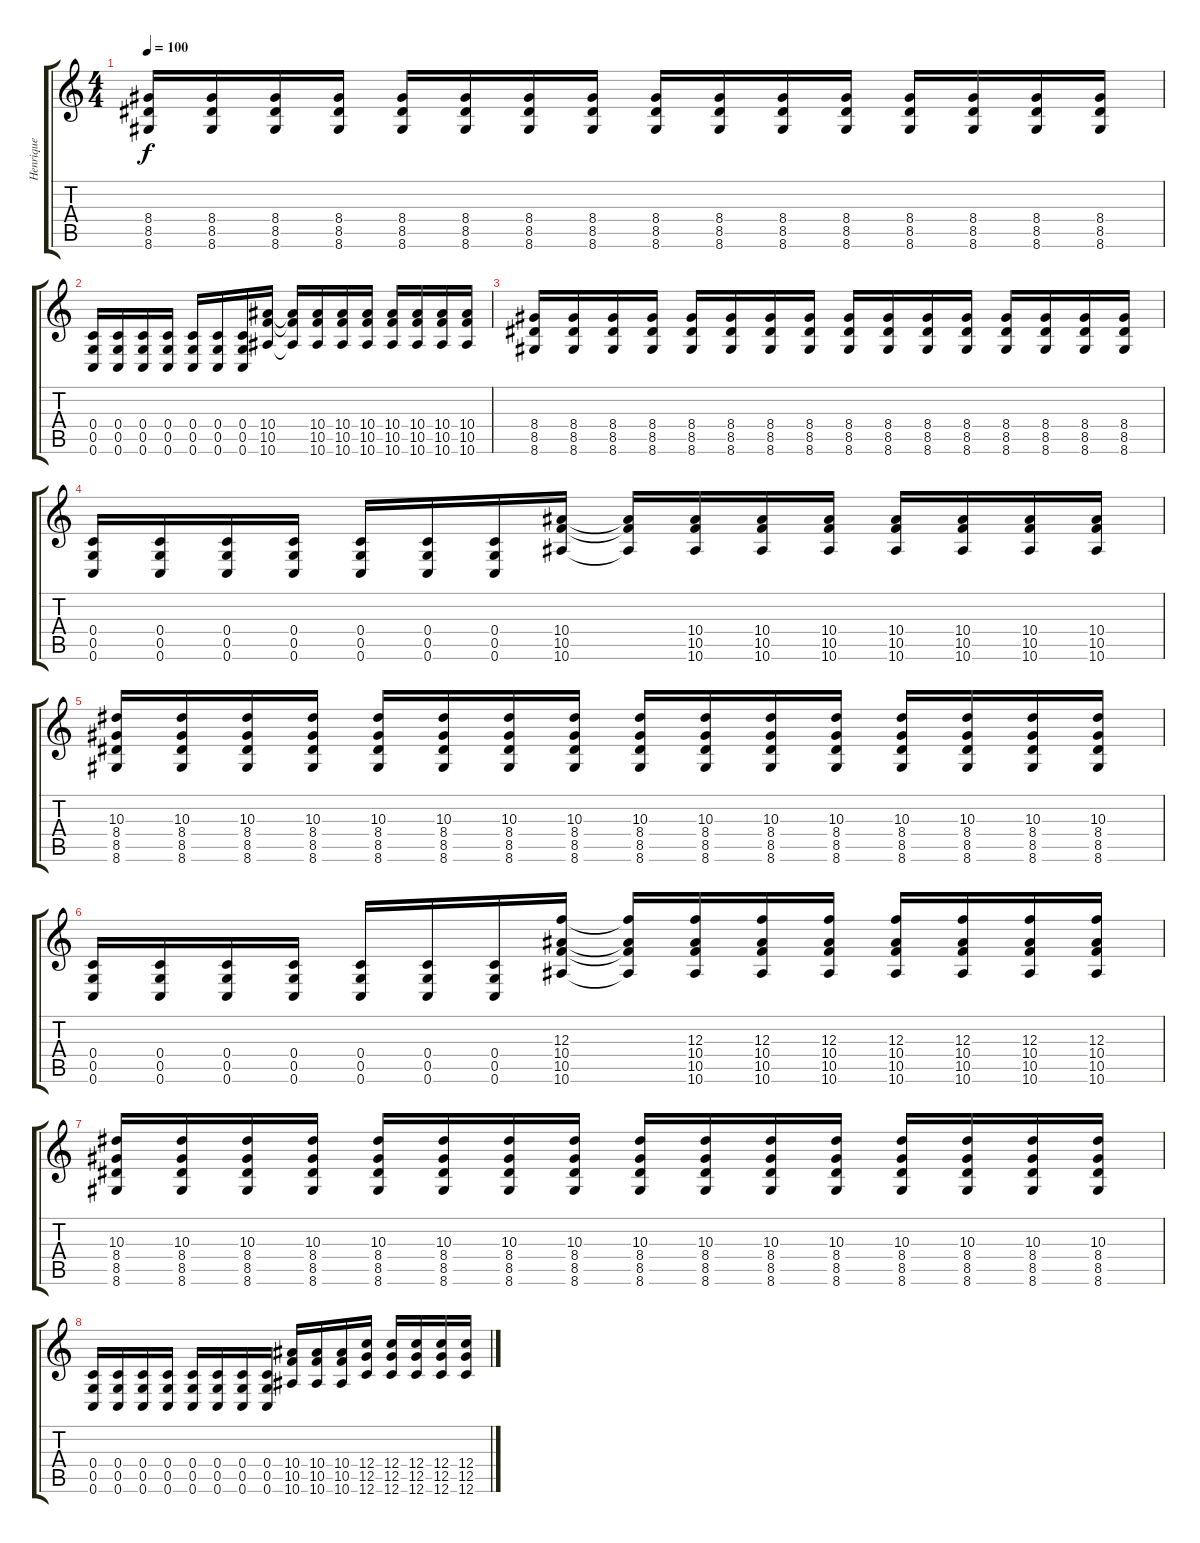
\track ("Henrique" "Henrique") {instrument distortionguitar}
\staff {score tabs}
\tuning (D4 A3 F3 C3 G2 C2) {hide}
\ts (4 4)
\tempo 100
\clef g2
\ks c
(8.4 8.5 8.6).16{dy f} (8.4 8.5 8.6).16 (8.4 8.5 8.6).16 (8.4 8.5 8.6).16 (8.4 8.5 8.6).16 (8.4 8.5 8.6).16 (8.4 8.5 8.6).16 (8.4 8.5 8.6).16 (8.4 8.5 8.6).16 (8.4 8.5 8.6).16 (8.4 8.5 8.6).16 (8.4 8.5 8.6).16 (8.4 8.5 8.6).16 (8.4 8.5 8.6).16 (8.4 8.5 8.6).16 (8.4 8.5 8.6).16 |
(0.4 0.5 0.6).16 (0.4 0.5 0.6).16 (0.4 0.5 0.6).16 (0.4 0.5 0.6).16 (0.4 0.5 0.6).16 (0.4 0.5 0.6).16 (0.4 0.5 0.6).16 (10.4 10.5 10.6).16 (10.4{t} 10.5{t} 10.6{t}).16 (10.4 10.5 10.6).16 (10.4 10.5 10.6).16 (10.4 10.5 10.6).16 (10.4 10.5 10.6).16 (10.4 10.5 10.6).16 (10.4 10.5 10.6).16 (10.4 10.5 10.6).16 |
(8.4 8.5 8.6).16 (8.4 8.5 8.6).16 (8.4 8.5 8.6).16 (8.4 8.5 8.6).16 (8.4 8.5 8.6).16 (8.4 8.5 8.6).16 (8.4 8.5 8.6).16 (8.4 8.5 8.6).16 (8.4 8.5 8.6).16 (8.4 8.5 8.6).16 (8.4 8.5 8.6).16 (8.4 8.5 8.6).16 (8.4 8.5 8.6).16 (8.4 8.5 8.6).16 (8.4 8.5 8.6).16 (8.4 8.5 8.6).16 |
(0.4 0.5 0.6).16 (0.4 0.5 0.6).16 (0.4 0.5 0.6).16 (0.4 0.5 0.6).16 (0.4 0.5 0.6).16 (0.4 0.5 0.6).16 (0.4 0.5 0.6).16 (10.4 10.5 10.6).16 (10.4{t} 10.5{t} 10.6{t}).16 (10.4 10.5 10.6).16 (10.4 10.5 10.6).16 (10.4 10.5 10.6).16 (10.4 10.5 10.6).16 (10.4 10.5 10.6).16 (10.4 10.5 10.6).16 (10.4 10.5 10.6).16 |
(10.3 8.4 8.5 8.6).16 (10.3 8.4 8.5 8.6).16 (10.3 8.4 8.5 8.6).16 (10.3 8.4 8.5 8.6).16 (10.3 8.4 8.5 8.6).16 (10.3 8.4 8.5 8.6).16 (10.3 8.4 8.5 8.6).16 (10.3 8.4 8.5 8.6).16 (10.3 8.4 8.5 8.6).16 (10.3 8.4 8.5 8.6).16 (10.3 8.4 8.5 8.6).16 (10.3 8.4 8.5 8.6).16 (10.3 8.4 8.5 8.6).16 (10.3 8.4 8.5 8.6).16 (10.3 8.4 8.5 8.6).16 (10.3 8.4 8.5 8.6).16 |
(0.4 0.5 0.6).16 (0.4 0.5 0.6).16 (0.4 0.5 0.6).16 (0.4 0.5 0.6).16 (0.4 0.5 0.6).16 (0.4 0.5 0.6).16 (0.4 0.5 0.6).16 (12.3 10.4 10.5 10.6).16 (12.3{t} 10.4{t} 10.5{t} 10.6{t}).16 (12.3 10.4 10.5 10.6).16 (12.3 10.4 10.5 10.6).16 (12.3 10.4 10.5 10.6).16 (12.3 10.4 10.5 10.6).16 (12.3 10.4 10.5 10.6).16 (12.3 10.4 10.5 10.6).16 (12.3 10.4 10.5 10.6).16 |
(10.3 8.4 8.5 8.6).16 (10.3 8.4 8.5 8.6).16 (10.3 8.4 8.5 8.6).16 (10.3 8.4 8.5 8.6).16 (10.3 8.4 8.5 8.6).16 (10.3 8.4 8.5 8.6).16 (10.3 8.4 8.5 8.6).16 (10.3 8.4 8.5 8.6).16 (10.3 8.4 8.5 8.6).16 (10.3 8.4 8.5 8.6).16 (10.3 8.4 8.5 8.6).16 (10.3 8.4 8.5 8.6).16 (10.3 8.4 8.5 8.6).16 (10.3 8.4 8.5 8.6).16 (10.3 8.4 8.5 8.6).16 (10.3 8.4 8.5 8.6).16 |
(0.4 0.5 0.6).16 (0.4 0.5 0.6).16 (0.4 0.5 0.6).16 (0.4 0.5 0.6).16 (0.4 0.5 0.6).16 (0.4 0.5 0.6).16 (0.4 0.5 0.6).16 (0.4 0.5 0.6).16 (10.4 10.5 10.6).16 (10.4 10.5 10.6).16 (10.4 10.5 10.6).16 (12.4 12.5 12.6).16 (12.4 12.5 12.6).16 (12.4 12.5 12.6).16 (12.4 12.5 12.6).16 (12.4 12.5 12.6).16
